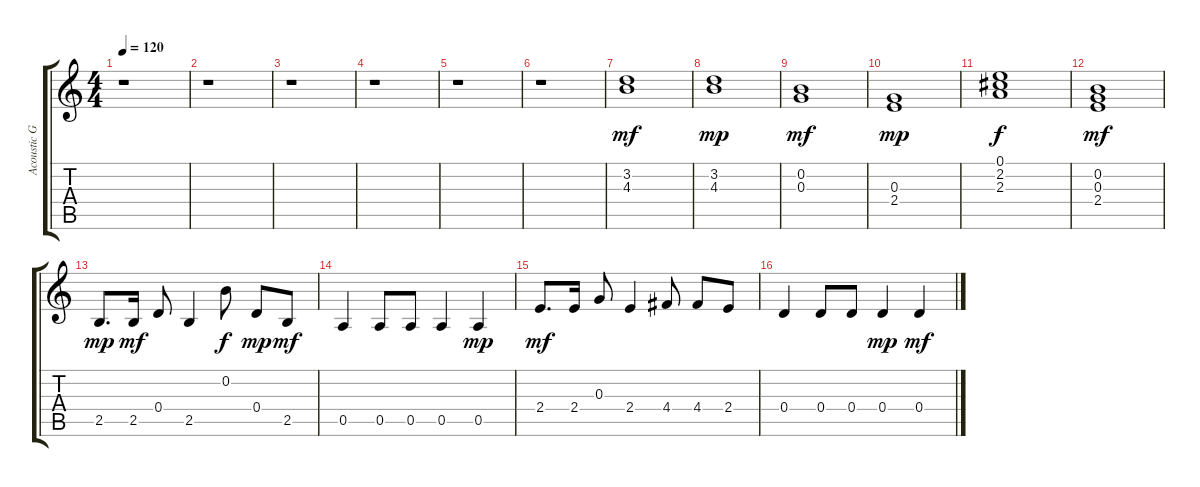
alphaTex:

\track ("Acoustic Guitar" "Acoustic G") {instrument acousticguitarnylon}
\staff {score tabs}
\tuning (E4 B3 G3 D3 A2 E2) {hide}
\ts (4 4)
\tempo 120
\clef g2
\ks c
r.1{dy mf} |
r.1 |
r.1 |
r.1 |
r.1 |
r.1 |
(3.2 4.3).1 |
(3.2 4.3).1{dy mp} |
(0.2 0.3).1{dy mf} |
(0.3 2.4).1{dy mp} |
(0.1 2.2 2.3).1{dy f} |
(0.2 0.3 2.4).1{dy mf} |
2.5.8{d dy mp} 2.5.16{dy mf} 0.4.8 2.5.4 0.2.8{dy f} 0.4.8{dy mp} 2.5.8{dy mf} |
0.5.4 0.5.8 0.5.8 0.5.4 0.5.4{dy mp} |
2.4.8{d dy mf} 2.4.16 0.3.8 2.4.4 4.4.8 4.4.8 2.4.8 |
0.4.4 0.4.8 0.4.8 0.4.4{dy mp} 0.4.4{dy mf}
